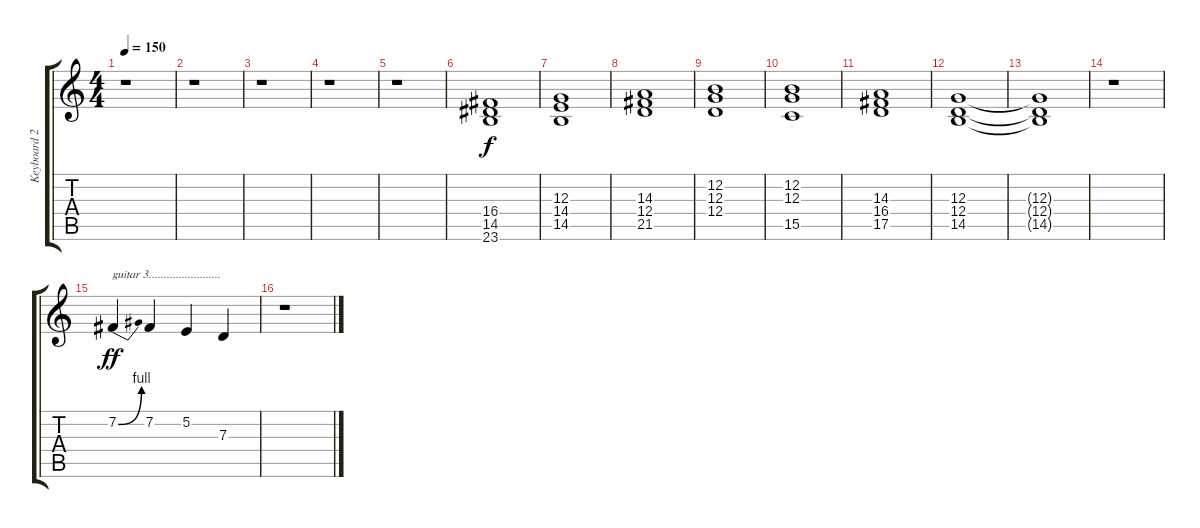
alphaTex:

\track ("Keyboard 2 & guitar 3" "Keyboard 2") {instrument brasssection}
\staff {score tabs}
\tuning (E4 B3 G3 D3 A2 E2) {hide}
\ts (4 4)
\tempo 150
\clef g2
\ks c
r.1{dy f} |
r.1 |
r.1 |
r.1 |
r.1 |
(16.4 14.5 23.6).1 |
(12.3 14.4 14.5).1 |
(14.3 12.4 21.5).1 |
(12.2 12.3 12.4).1 |
(12.2 12.3 15.5).1 |
(14.3 16.4 17.5).1 |
(12.3 12.4 14.5).1 |
(12.3{t} 12.4{t} 14.5{t}).1 |
r.1{instrument overdrivenguitar} |
7.2{be (bend 0 0 60 4)}.4{txt "guitar 3........................" dy ff} 7.2.4 5.2.4 7.3.4 |
r.1
